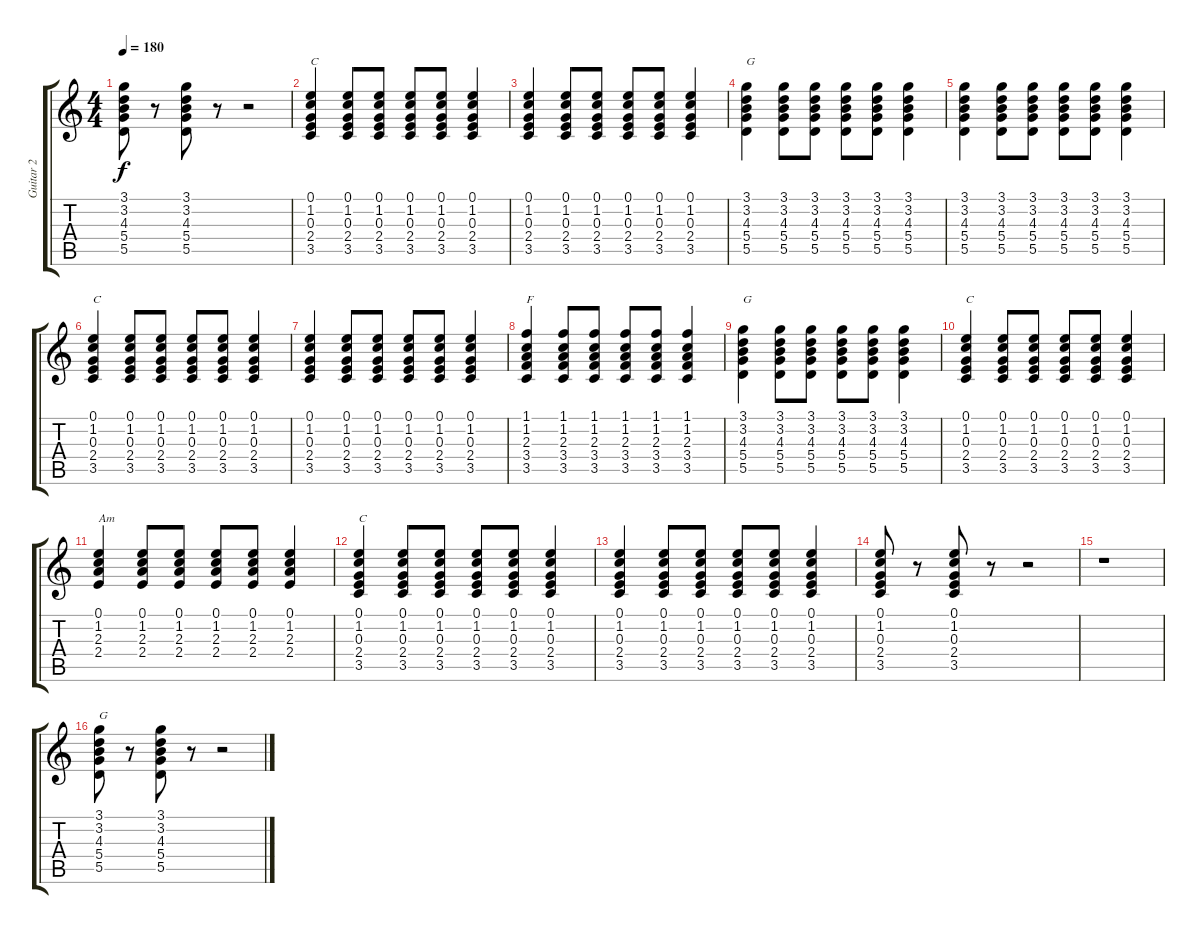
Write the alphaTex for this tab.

\track ("Guitar 2" "Guitar 2") {instrument electricguitarclean}
\staff {score tabs}
\tuning (E4 B3 G3 D3 A2 E2) {hide}
\ts (4 4)
\tempo 180
\clef g2
\ks c
(3.1 3.2 4.3 5.4 5.5).8{dy f} r.8 (3.1 3.2 4.3 5.4 5.5).8 r.8 r.2 |
(0.1 1.2 0.3 2.4 3.5).4{txt "C"} (0.1 1.2 0.3 2.4 3.5).8 (0.1 1.2 0.3 2.4 3.5).8 (0.1 1.2 0.3 2.4 3.5).8 (0.1 1.2 0.3 2.4 3.5).8 (0.1 1.2 0.3 2.4 3.5).4 |
(0.1 1.2 0.3 2.4 3.5).4 (0.1 1.2 0.3 2.4 3.5).8 (0.1 1.2 0.3 2.4 3.5).8 (0.1 1.2 0.3 2.4 3.5).8 (0.1 1.2 0.3 2.4 3.5).8 (0.1 1.2 0.3 2.4 3.5).4 |
(3.1 3.2 4.3 5.4 5.5).4{txt "G"} (3.1 3.2 4.3 5.4 5.5).8 (3.1 3.2 4.3 5.4 5.5).8 (3.1 3.2 4.3 5.4 5.5).8 (3.1 3.2 4.3 5.4 5.5).8 (3.1 3.2 4.3 5.4 5.5).4 |
(3.1 3.2 4.3 5.4 5.5).4 (3.1 3.2 4.3 5.4 5.5).8 (3.1 3.2 4.3 5.4 5.5).8 (3.1 3.2 4.3 5.4 5.5).8 (3.1 3.2 4.3 5.4 5.5).8 (3.1 3.2 4.3 5.4 5.5).4 |
(0.1 1.2 0.3 2.4 3.5).4{txt "C"} (0.1 1.2 0.3 2.4 3.5).8 (0.1 1.2 0.3 2.4 3.5).8 (0.1 1.2 0.3 2.4 3.5).8 (0.1 1.2 0.3 2.4 3.5).8 (0.1 1.2 0.3 2.4 3.5).4 |
(0.1 1.2 0.3 2.4 3.5).4 (0.1 1.2 0.3 2.4 3.5).8 (0.1 1.2 0.3 2.4 3.5).8 (0.1 1.2 0.3 2.4 3.5).8 (0.1 1.2 0.3 2.4 3.5).8 (0.1 1.2 0.3 2.4 3.5).4 |
(1.1 1.2 2.3 3.4 3.5).4{txt "F"} (1.1 1.2 2.3 3.4 3.5).8 (1.1 1.2 2.3 3.4 3.5).8 (1.1 1.2 2.3 3.4 3.5).8 (1.1 1.2 2.3 3.4 3.5).8 (1.1 1.2 2.3 3.4 3.5).4 |
(3.1 3.2 4.3 5.4 5.5).4{txt "G"} (3.1 3.2 4.3 5.4 5.5).8 (3.1 3.2 4.3 5.4 5.5).8 (3.1 3.2 4.3 5.4 5.5).8 (3.1 3.2 4.3 5.4 5.5).8 (3.1 3.2 4.3 5.4 5.5).4 |
(0.1 1.2 0.3 2.4 3.5).4{txt "C"} (0.1 1.2 0.3 2.4 3.5).8 (0.1 1.2 0.3 2.4 3.5).8 (0.1 1.2 0.3 2.4 3.5).8 (0.1 1.2 0.3 2.4 3.5).8 (0.1 1.2 0.3 2.4 3.5).4 |
(0.1 1.2 2.3 2.4).4{txt "Am"} (0.1 1.2 2.3 2.4).8 (0.1 1.2 2.3 2.4).8 (0.1 1.2 2.3 2.4).8 (0.1 1.2 2.3 2.4).8 (0.1 1.2 2.3 2.4).4 |
(0.1 1.2 0.3 2.4 3.5).4{txt "C"} (0.1 1.2 0.3 2.4 3.5).8 (0.1 1.2 0.3 2.4 3.5).8 (0.1 1.2 0.3 2.4 3.5).8 (0.1 1.2 0.3 2.4 3.5).8 (0.1 1.2 0.3 2.4 3.5).4 |
(0.1 1.2 0.3 2.4 3.5).4 (0.1 1.2 0.3 2.4 3.5).8 (0.1 1.2 0.3 2.4 3.5).8 (0.1 1.2 0.3 2.4 3.5).8 (0.1 1.2 0.3 2.4 3.5).8 (0.1 1.2 0.3 2.4 3.5).4 |
(0.1 1.2 0.3 2.4 3.5).8 r.8 (0.1 1.2 0.3 2.4 3.5).8 r.8 r.2 |
r.1 |
(3.1 3.2 4.3 5.4 5.5).8{txt "G"} r.8 (3.1 3.2 4.3 5.4 5.5).8 r.8 r.2
